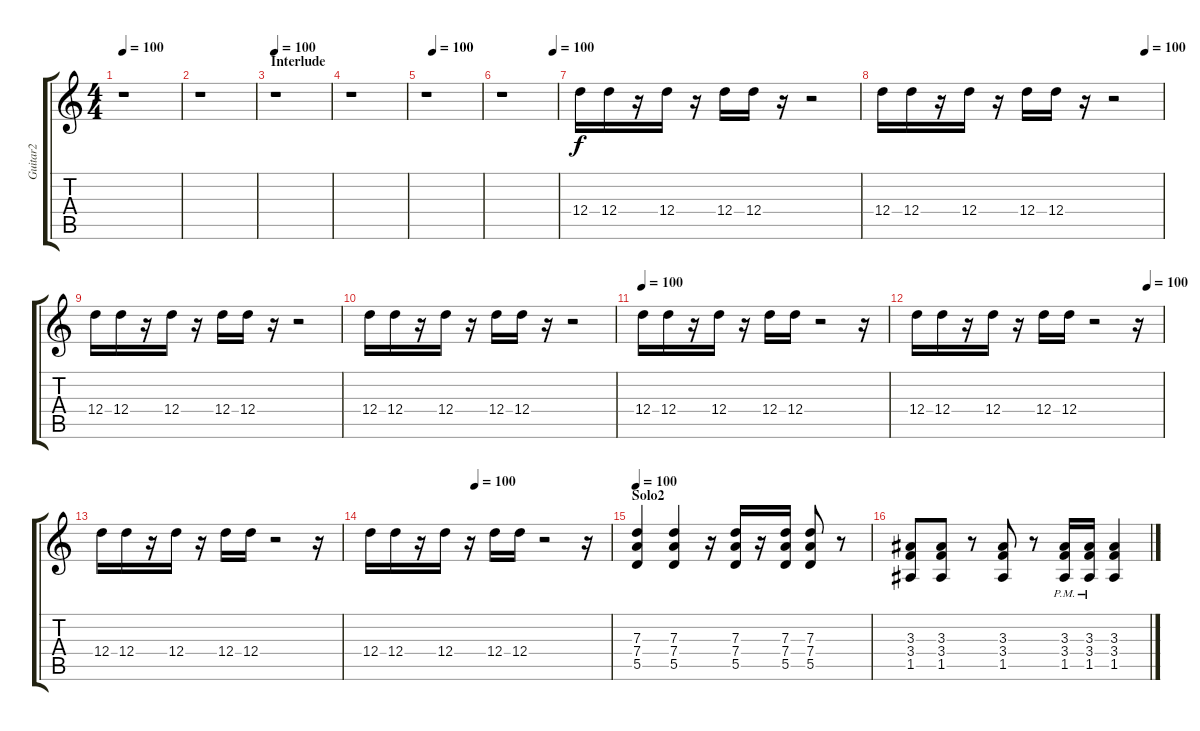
\track ("Guitar2" "Guitar2") {instrument distortionguitar}
\staff {score tabs}
\tuning (E4 B3 G3 D3 A2 E2) {hide}
\ts (4 4)
\tempo 100
\clef g2
\ks c
r.1{dy f} |
r.1 |
\section ("" "Interlude")
\tempo 100
r.1 |
r.1 |
\tempo (100 0.125)
r.1 |
\tempo (100 0.9375)
r.1 |
12.4.16{volume 12} 12.4.16 r.16 12.4.16 r.16 12.4.16 12.4.16 r.16 r.2 |
\tempo (100 0.9375)
12.4.16 12.4.16 r.16 12.4.16 r.16 12.4.16 12.4.16 r.16 r.2 |
12.4.16 12.4.16 r.16 12.4.16 r.16 12.4.16 12.4.16 r.16 r.2 |
12.4.16 12.4.16 r.16 12.4.16 r.16 12.4.16 12.4.16 r.16 r.2 |
\tempo 100
12.4.16{volume 13} 12.4.16 r.16 12.4.16 r.16 12.4.16 12.4.16 r.2 r.16 |
\tempo (100 0.9375)
12.4.16 12.4.16 r.16 12.4.16 r.16 12.4.16 12.4.16 r.2 r.16 |
12.4.16 12.4.16 r.16 12.4.16 r.16 12.4.16 12.4.16 r.2 r.16 |
\tempo (100 0.4375)
12.4.16 12.4.16 r.16 12.4.16 r.16 12.4.16 12.4.16 r.2 r.16 |
\section ("" "Solo2")
\tempo 100
(7.3 7.4 5.5).4{instrument distortionguitar} (7.3 7.4 5.5).4 r.16 (7.3 7.4 5.5).16 r.16 (7.3 7.4 5.5).16 (7.3 7.4 5.5).8 r.8 |
(3.3 3.4 1.5).8 (3.3 3.4 1.5).8 r.8 (3.3 3.4 1.5).8 r.8 (3.3{pm} 3.4{pm} 1.5{pm}).16 (3.3{pm} 3.4{pm} 1.5{pm}).16 (3.3 3.4 1.5).4
